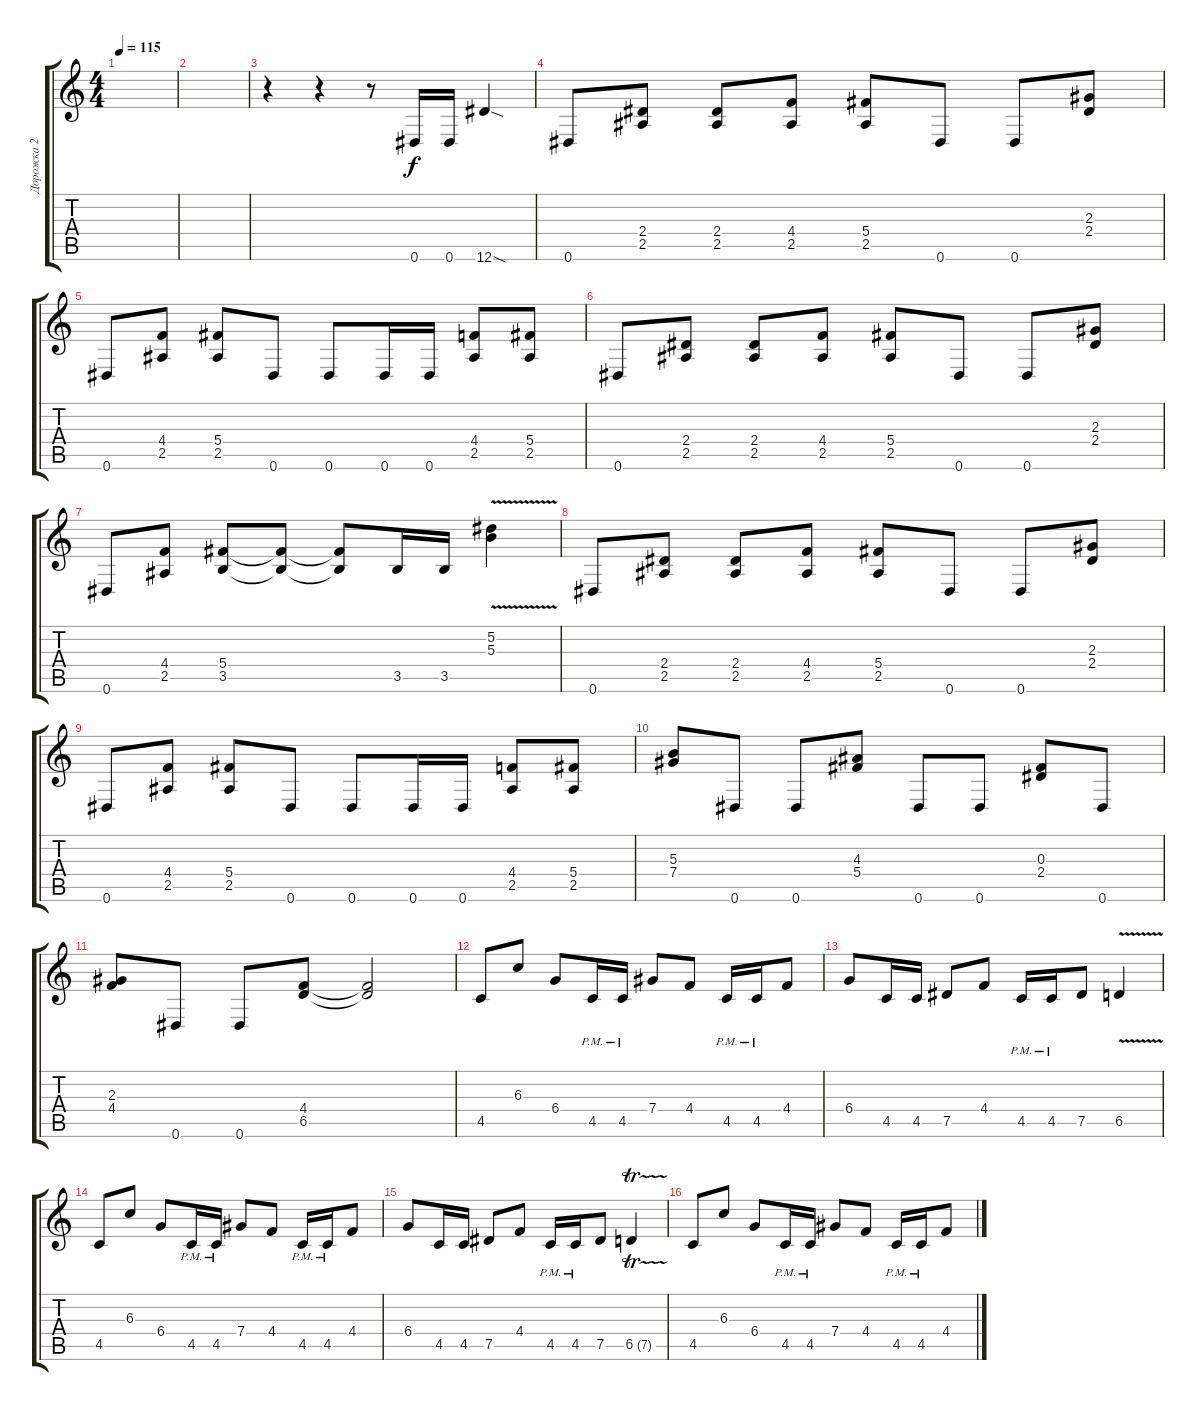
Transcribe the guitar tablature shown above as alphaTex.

\track ("Дорожка 2" "Дорожка 2") {instrument distortionguitar}
\staff {score tabs}
\tuning (Eb4 Bb3 Gb3 Db3 Ab2 Eb2) {hide}
\ts (4 4)
\tempo 115
\clef g2
\ks c
|
|
r.4 r.4 r.8 0.6.16 0.6.16 12.6{sod}.4 |
0.6.8 (2.4 2.5).8 (2.4 2.5).8 (4.4 2.5).8 (5.4 2.5).8 0.6.8 0.6.8 (2.3 2.4).8 |
0.6.8 (4.4 2.5).8 (5.4 2.5).8 0.6.8 0.6.8 0.6.16 0.6.16 (4.4 2.5).8 (5.4 2.5).8 |
0.6.8 (2.4 2.5).8 (2.4 2.5).8 (4.4 2.5).8 (5.4 2.5).8 0.6.8 0.6.8 (2.3 2.4).8 |
0.6.8 (4.4 2.5).8 (5.4 3.5).8 (5.4{t} 3.5{t}).8 (5.4{t} 3.5{t}).8 3.5.16 3.5.16 (5.2{v} 5.3).4 |
0.6.8 (2.4 2.5).8 (2.4 2.5).8 (4.4 2.5).8 (5.4 2.5).8 0.6.8 0.6.8 (2.3 2.4).8 |
0.6.8 (4.4 2.5).8 (5.4 2.5).8 0.6.8 0.6.8 0.6.16 0.6.16 (4.4 2.5).8 (5.4 2.5).8 |
(5.3 7.4).8 0.6.8 0.6.8 (4.3 5.4).8 0.6.8 0.6.8 (0.3 2.4).8 0.6.8 |
(2.3 4.4).8 0.6.8 0.6.8 (4.4 6.5).8 (4.4{t} 6.5{t}).2 |
4.5.8 6.3.8 6.4.8 4.5{pm}.16 4.5{pm}.16 7.4.8 4.4.8 4.5{pm}.16 4.5{pm}.16 4.4.8 |
6.4.8 4.5.16 4.5.16 7.5.8 4.4.8 4.5{pm}.16 4.5{pm}.16 7.5.8 6.5{v}.4 |
4.5.8 6.3.8 6.4.8 4.5{pm}.16 4.5{pm}.16 7.4.8 4.4.8 4.5{pm}.16 4.5{pm}.16 4.4.8 |
6.4.8 4.5.16 4.5.16 7.5.8 4.4.8 4.5{pm}.16 4.5{pm}.16 7.5.8 6.5{tr (7 32)}.4 |
4.5.8 6.3.8 6.4.8 4.5{pm}.16 4.5{pm}.16 7.4.8 4.4.8 4.5{pm}.16 4.5{pm}.16 4.4.8
